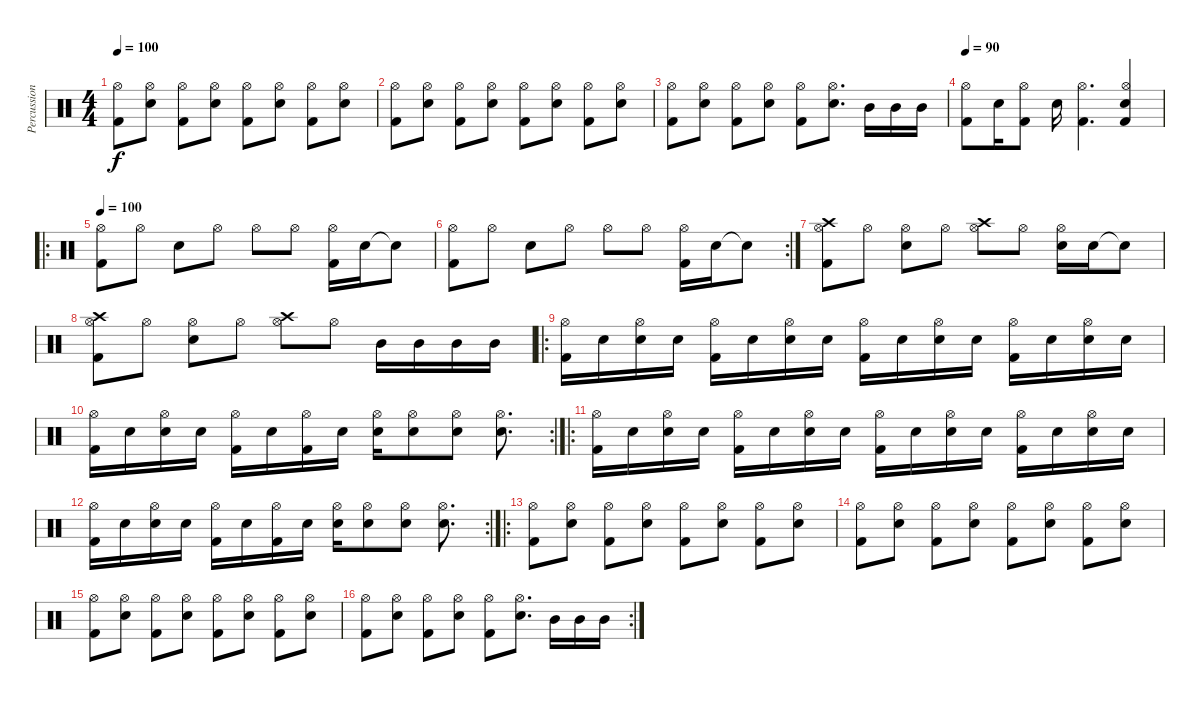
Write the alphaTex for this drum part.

\track ("Percussions" "Percussion") {instrument percussion}
\staff {score}
\articulation defaults
\ts (4 4)
\tempo 100
\clef neutral
\ks c
("Kick (hit) 2" "Hi-Hat (open)").8{dy f} ("Snare (hit) 2" "Hi-Hat (open)").8 ("Kick (hit) 2" "Hi-Hat (open)").8 ("Snare (hit) 2" "Hi-Hat (open)").8 ("Kick (hit) 2" "Hi-Hat (open)").8 ("Snare (hit) 2" "Hi-Hat (open)").8 ("Kick (hit) 2" "Hi-Hat (open)").8 ("Snare (hit) 2" "Hi-Hat (open)").8 |
("Kick (hit) 2" "Hi-Hat (open)").8 ("Snare (hit) 2" "Hi-Hat (open)").8 ("Kick (hit) 2" "Hi-Hat (open)").8 ("Snare (hit) 2" "Hi-Hat (open)").8 ("Kick (hit) 2" "Hi-Hat (open)").8 ("Snare (hit) 2" "Hi-Hat (open)").8 ("Kick (hit) 2" "Hi-Hat (open)").8 ("Snare (hit) 2" "Hi-Hat (open)").8 |
("Kick (hit) 2" "Hi-Hat (open)").8 ("Snare (hit) 2" "Hi-Hat (open)").8 ("Kick (hit) 2" "Hi-Hat (open)").8 ("Snare (hit) 2" "Hi-Hat (open)").8 ("Kick (hit) 2" "Hi-Hat (open)").8 ("Snare (hit) 2" "Hi-Hat (open)").8{d} "Mid Tom (hit)".16 "Mid Tom (hit)".16 "Mid Tom (hit)".16 |
\tempo 90
("Hi-Hat (open)" "Kick (hit) 2").8 "Snare (hit) 2".16 ("Hi-Hat (open)" "Kick (hit) 2").8 "Snare (hit) 2".16 ("Hi-Hat (open)" "Kick (hit) 2").4{d} ("Snare (hit) 2" "Hi-Hat (open)" "Kick (hit) 2").4 |
\ro
\tempo 100
("Hi-Hat (open)" "Kick (hit) 2").8 "Hi-Hat (open)".8 "Snare (hit) 2".8 "Hi-Hat (open)".8 "Hi-Hat (open)".8 "Hi-Hat (open)".8 ("Hi-Hat (open)" "Kick (hit) 2").16 "Snare (hit) 2".16 "Snare (hit) 2"{t}.8 |
\rc 2
("Hi-Hat (open)" "Kick (hit) 2").8 "Hi-Hat (open)".8 "Snare (hit) 2".8 "Hi-Hat (open)".8 "Hi-Hat (open)".8 "Hi-Hat (open)".8 ("Hi-Hat (open)" "Kick (hit) 2").16 "Snare (hit) 2".16 "Snare (hit) 2"{t}.8 |
("Crash high (hit)" "Hi-Hat (open)" "Kick (hit) 2").8 "Hi-Hat (open)".8 ("Hi-Hat (open)" "Snare (hit) 2").8 "Hi-Hat (open)".8 ("Crash high (hit)" "Hi-Hat (open)").8 "Hi-Hat (open)".8 ("Hi-Hat (open)" "Snare (hit) 2").16 "Snare (hit) 2".16 "Snare (hit) 2"{t}.8 |
("Crash high (hit)" "Hi-Hat (open)" "Kick (hit) 2").8 "Hi-Hat (open)".8 ("Hi-Hat (open)" "Snare (hit) 2").8 "Hi-Hat (open)".8 ("Crash high (hit)" "Hi-Hat (open)").8 "Hi-Hat (open)".8 "Mid Tom (hit)".16 "Mid Tom (hit)".16 "Mid Tom (hit)".16 "Mid Tom (hit)".16 |
\ro
("Kick (hit) 2" "Hi-Hat (open)").16 "Snare (hit) 2".16 ("Snare (hit) 2" "Hi-Hat (open)").16 "Snare (hit) 2".16 ("Kick (hit) 2" "Hi-Hat (open)").16 "Snare (hit) 2".16 ("Snare (hit) 2" "Hi-Hat (open)").16 "Snare (hit) 2".16 ("Kick (hit) 2" "Hi-Hat (open)").16 "Snare (hit) 2".16 ("Snare (hit) 2" "Hi-Hat (open)").16 "Snare (hit) 2".16 ("Kick (hit) 2" "Hi-Hat (open)").16 "Snare (hit) 2".16 ("Snare (hit) 2" "Hi-Hat (open)").16 "Snare (hit) 2".16 |
\rc 2
("Kick (hit) 2" "Hi-Hat (open)").16 "Snare (hit) 2".16 ("Snare (hit) 2" "Hi-Hat (open)").16 "Snare (hit) 2".16 ("Kick (hit) 2" "Hi-Hat (open)").16 "Snare (hit) 2".16 ("Kick (hit) 2" "Hi-Hat (open)").16 "Snare (hit) 2".16 ("Hi-Hat (open)" "Snare (hit) 2").16 ("Hi-Hat (open)" "Snare (hit) 2").8 ("Hi-Hat (open)" "Snare (hit) 2").8 ("Hi-Hat (open)" "Snare (hit) 2").8{d} |
\ro
("Kick (hit) 2" "Hi-Hat (open)").16 "Snare (hit) 2".16 ("Snare (hit) 2" "Hi-Hat (open)").16 "Snare (hit) 2".16 ("Kick (hit) 2" "Hi-Hat (open)").16 "Snare (hit) 2".16 ("Snare (hit) 2" "Hi-Hat (open)").16 "Snare (hit) 2".16 ("Kick (hit) 2" "Hi-Hat (open)").16 "Snare (hit) 2".16 ("Snare (hit) 2" "Hi-Hat (open)").16 "Snare (hit) 2".16 ("Kick (hit) 2" "Hi-Hat (open)").16 "Snare (hit) 2".16 ("Snare (hit) 2" "Hi-Hat (open)").16 "Snare (hit) 2".16 |
\rc 2
("Kick (hit) 2" "Hi-Hat (open)").16 "Snare (hit) 2".16 ("Snare (hit) 2" "Hi-Hat (open)").16 "Snare (hit) 2".16 ("Kick (hit) 2" "Hi-Hat (open)").16 "Snare (hit) 2".16 ("Kick (hit) 2" "Hi-Hat (open)").16 "Snare (hit) 2".16 ("Hi-Hat (open)" "Snare (hit) 2").16 ("Hi-Hat (open)" "Snare (hit) 2").8 ("Hi-Hat (open)" "Snare (hit) 2").8 ("Hi-Hat (open)" "Snare (hit) 2").8{d} |
\ro
("Kick (hit) 2" "Hi-Hat (open)").8 ("Snare (hit) 2" "Hi-Hat (open)").8 ("Kick (hit) 2" "Hi-Hat (open)").8 ("Snare (hit) 2" "Hi-Hat (open)").8 ("Kick (hit) 2" "Hi-Hat (open)").8 ("Snare (hit) 2" "Hi-Hat (open)").8 ("Kick (hit) 2" "Hi-Hat (open)").8 ("Snare (hit) 2" "Hi-Hat (open)").8 |
("Kick (hit) 2" "Hi-Hat (open)").8 ("Snare (hit) 2" "Hi-Hat (open)").8 ("Kick (hit) 2" "Hi-Hat (open)").8 ("Snare (hit) 2" "Hi-Hat (open)").8 ("Kick (hit) 2" "Hi-Hat (open)").8 ("Snare (hit) 2" "Hi-Hat (open)").8 ("Kick (hit) 2" "Hi-Hat (open)").8 ("Snare (hit) 2" "Hi-Hat (open)").8 |
("Kick (hit) 2" "Hi-Hat (open)").8 ("Snare (hit) 2" "Hi-Hat (open)").8 ("Kick (hit) 2" "Hi-Hat (open)").8 ("Snare (hit) 2" "Hi-Hat (open)").8 ("Kick (hit) 2" "Hi-Hat (open)").8 ("Snare (hit) 2" "Hi-Hat (open)").8 ("Kick (hit) 2" "Hi-Hat (open)").8 ("Snare (hit) 2" "Hi-Hat (open)").8 |
\rc 2
("Kick (hit) 2" "Hi-Hat (open)").8 ("Snare (hit) 2" "Hi-Hat (open)").8 ("Kick (hit) 2" "Hi-Hat (open)").8 ("Snare (hit) 2" "Hi-Hat (open)").8 ("Kick (hit) 2" "Hi-Hat (open)").8 ("Snare (hit) 2" "Hi-Hat (open)").8{d} "Mid Tom (hit)".16 "Mid Tom (hit)".16 "Mid Tom (hit)".16
